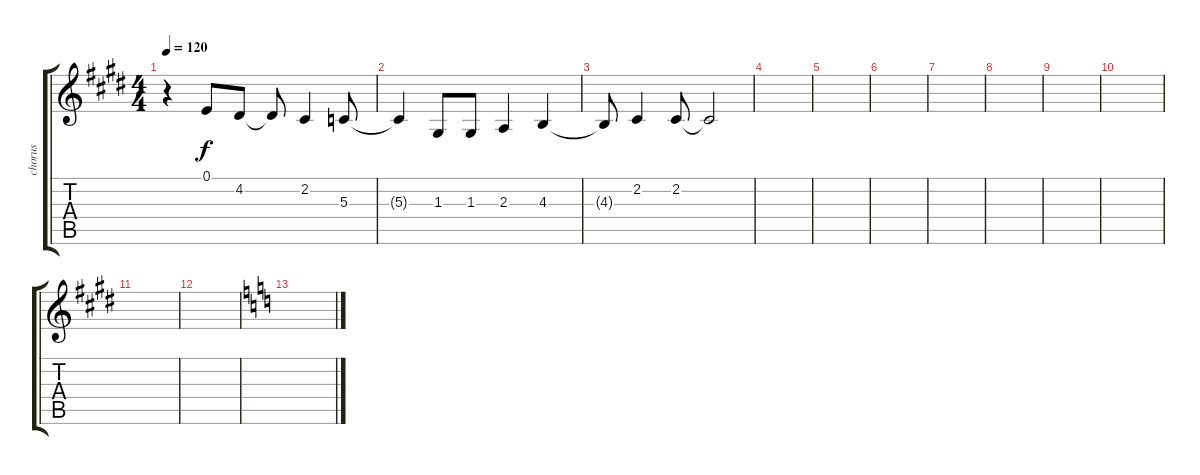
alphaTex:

\track ("chorus" "chorus") {instrument accordion}
\staff {score tabs}
\tuning (E4 B3 G3 D3 A2 E2) {hide}
\ts (4 4)
\tempo 120
\clef g2
\ks e
r.4{dy f} 0.1.8 4.2.8 4.2{t}.8 2.2.4 5.3.8 |
5.3{t}.4 1.3.8 1.3.8 2.3.4 4.3.4 |
4.3{t}.8 2.2.4 2.2.8 2.2{t}.2 |
|
|
|
|
|
|
|
|
|
\ks c
